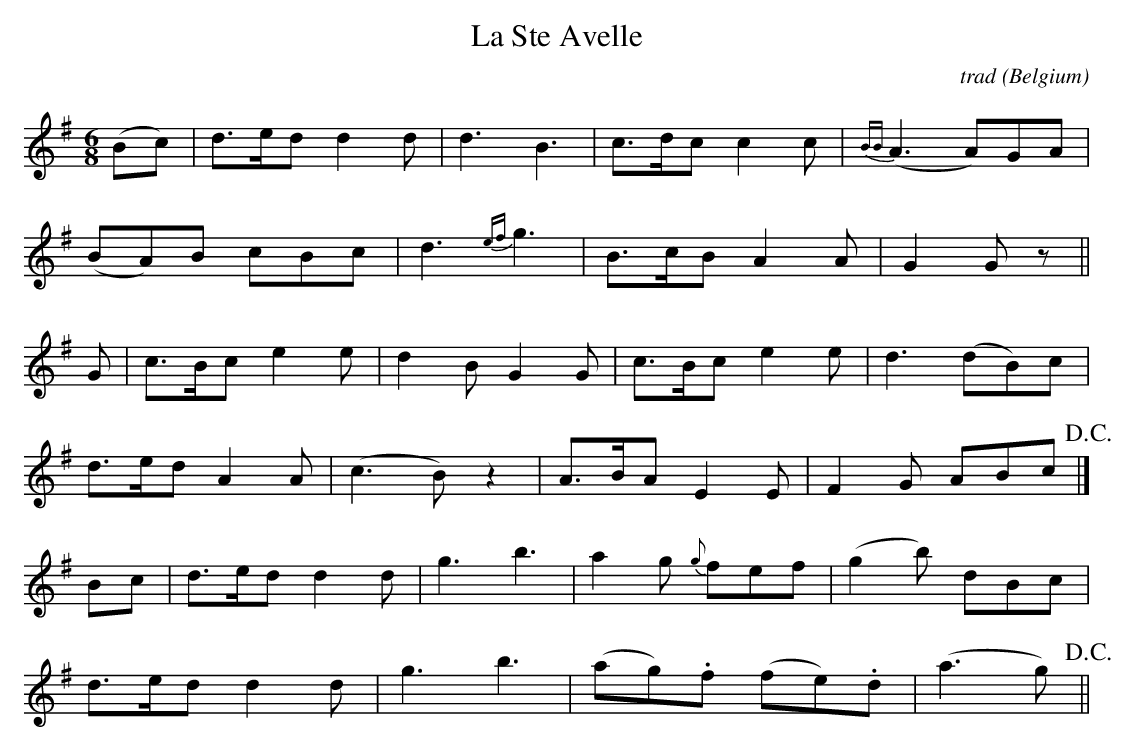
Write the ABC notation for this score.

X:1
T:La Ste Avelle
C:trad
O:Belgium
M:6/8
L:1/8
K:Gmaj
(Bc)|d>ed d2d|d3 B3|c>dc c2c|{BB}(A3 A)GA|
(BA)B cBc|d3 {ef}g3|B>cB A2A|G2G z||
G|c>Bc e2e|d2B G2G|c>Bc e2e|d3 (dB)c|
d>ed A2A|(c3 B)z2|A>BA E2E|F2G ABc !D.C.!|]
Bc|d>ed d2d|g3 b3|a2g {g}fef|(g2b) dBc|
d>ed d2d|g3 b3|(ag).f (fe).d|(a3 g) !D.C.!||
